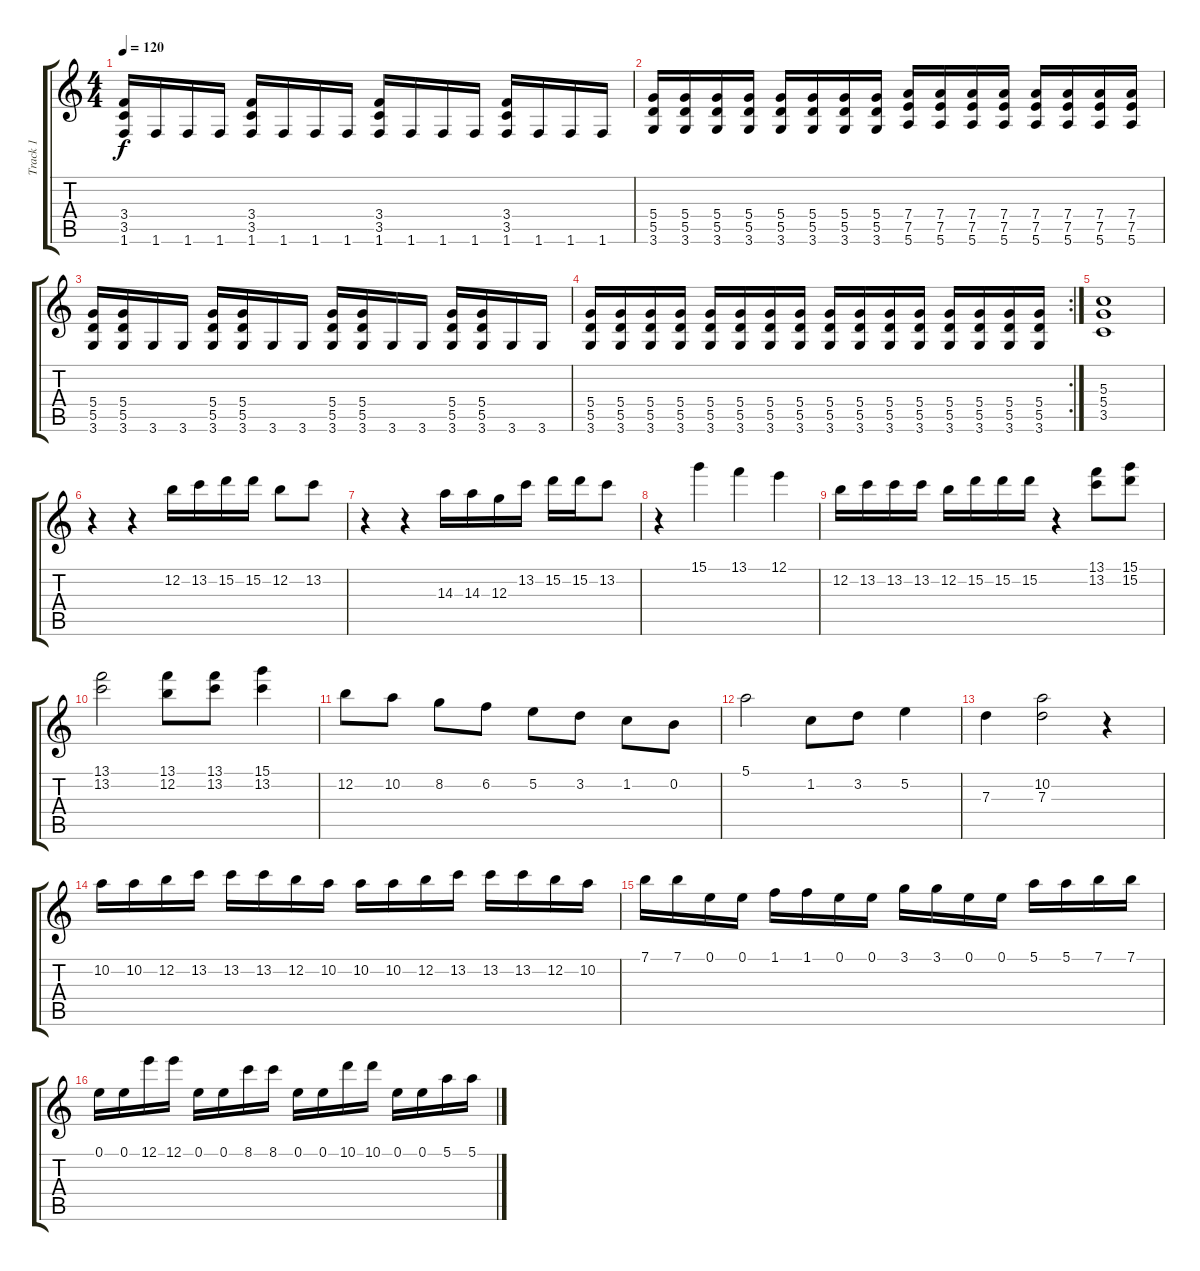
\track ("Track 1" "Track 1") {instrument overdrivenguitar}
\staff {score tabs}
\tuning (E4 B3 G3 D3 A2 E2) {hide}
\ts (4 4)
\tempo 120
\clef g2
\ks c
(3.4 3.5 1.6).16{dy f} 1.6.16 1.6.16 1.6.16 (3.4 3.5 1.6).16 1.6.16 1.6.16 1.6.16 (3.4 3.5 1.6).16 1.6.16 1.6.16 1.6.16 (3.4 3.5 1.6).16 1.6.16 1.6.16 1.6.16 |
(5.4 5.5 3.6).16 (5.4 5.5 3.6).16 (5.4 5.5 3.6).16 (5.4 5.5 3.6).16 (5.4 5.5 3.6).16 (5.4 5.5 3.6).16 (5.4 5.5 3.6).16 (5.4 5.5 3.6).16 (7.4 7.5 5.6).16 (7.4 7.5 5.6).16 (7.4 7.5 5.6).16 (7.4 7.5 5.6).16 (7.4 7.5 5.6).16 (7.4 7.5 5.6).16 (7.4 7.5 5.6).16 (7.4 7.5 5.6).16 |
(5.4 5.5 3.6).16 (5.4 5.5 3.6).16 3.6.16 3.6.16 (5.4 5.5 3.6).16 (5.4 5.5 3.6).16 3.6.16 3.6.16 (5.4 5.5 3.6).16 (5.4 5.5 3.6).16 3.6.16 3.6.16 (5.4 5.5 3.6).16 (5.4 5.5 3.6).16 3.6.16 3.6.16 |
\rc 2
(5.4 5.5 3.6).16 (5.4 5.5 3.6).16 (5.4 5.5 3.6).16 (5.4 5.5 3.6).16 (5.4 5.5 3.6).16 (5.4 5.5 3.6).16 (5.4 5.5 3.6).16 (5.4 5.5 3.6).16 (5.4 5.5 3.6).16 (5.4 5.5 3.6).16 (5.4 5.5 3.6).16 (5.4 5.5 3.6).16 (5.4 5.5 3.6).16 (5.4 5.5 3.6).16 (5.4 5.5 3.6).16 (5.4 5.5 3.6).16 |
(5.3 5.4 3.5).1 |
r.4 r.4 12.2.16 13.2.16 15.2.16 15.2.16 12.2.8 13.2.8 |
r.4 r.4 14.3.16 14.3.16 12.3.16 13.2.16 15.2.16 15.2.16 13.2.8 |
r.4 15.1.4 13.1.4 12.1.4 |
12.2.16 13.2.16 13.2.16 13.2.16 12.2.16 15.2.16 15.2.16 15.2.16 r.4 (13.1 13.2).8 (15.1 15.2).8 |
(13.1 13.2).2 (13.1 12.2).8 (13.1 13.2).8 (15.1 13.2).4 |
12.2.8 10.2.8 8.2.8 6.2.8 5.2.8 3.2.8 1.2.8 0.2.8 |
5.1.2 1.2.8 3.2.8 5.2.4 |
7.3.4 (10.2 7.3).2 r.4 |
10.2.16 10.2.16 12.2.16 13.2.16 13.2.16 13.2.16 12.2.16 10.2.16 10.2.16 10.2.16 12.2.16 13.2.16 13.2.16 13.2.16 12.2.16 10.2.16 |
7.1.16 7.1.16 0.1.16 0.1.16 1.1.16 1.1.16 0.1.16 0.1.16 3.1.16 3.1.16 0.1.16 0.1.16 5.1.16 5.1.16 7.1.16 7.1.16 |
0.1.16 0.1.16 12.1.16 12.1.16 0.1.16 0.1.16 8.1.16 8.1.16 0.1.16 0.1.16 10.1.16 10.1.16 0.1.16 0.1.16 5.1.16 5.1.16
